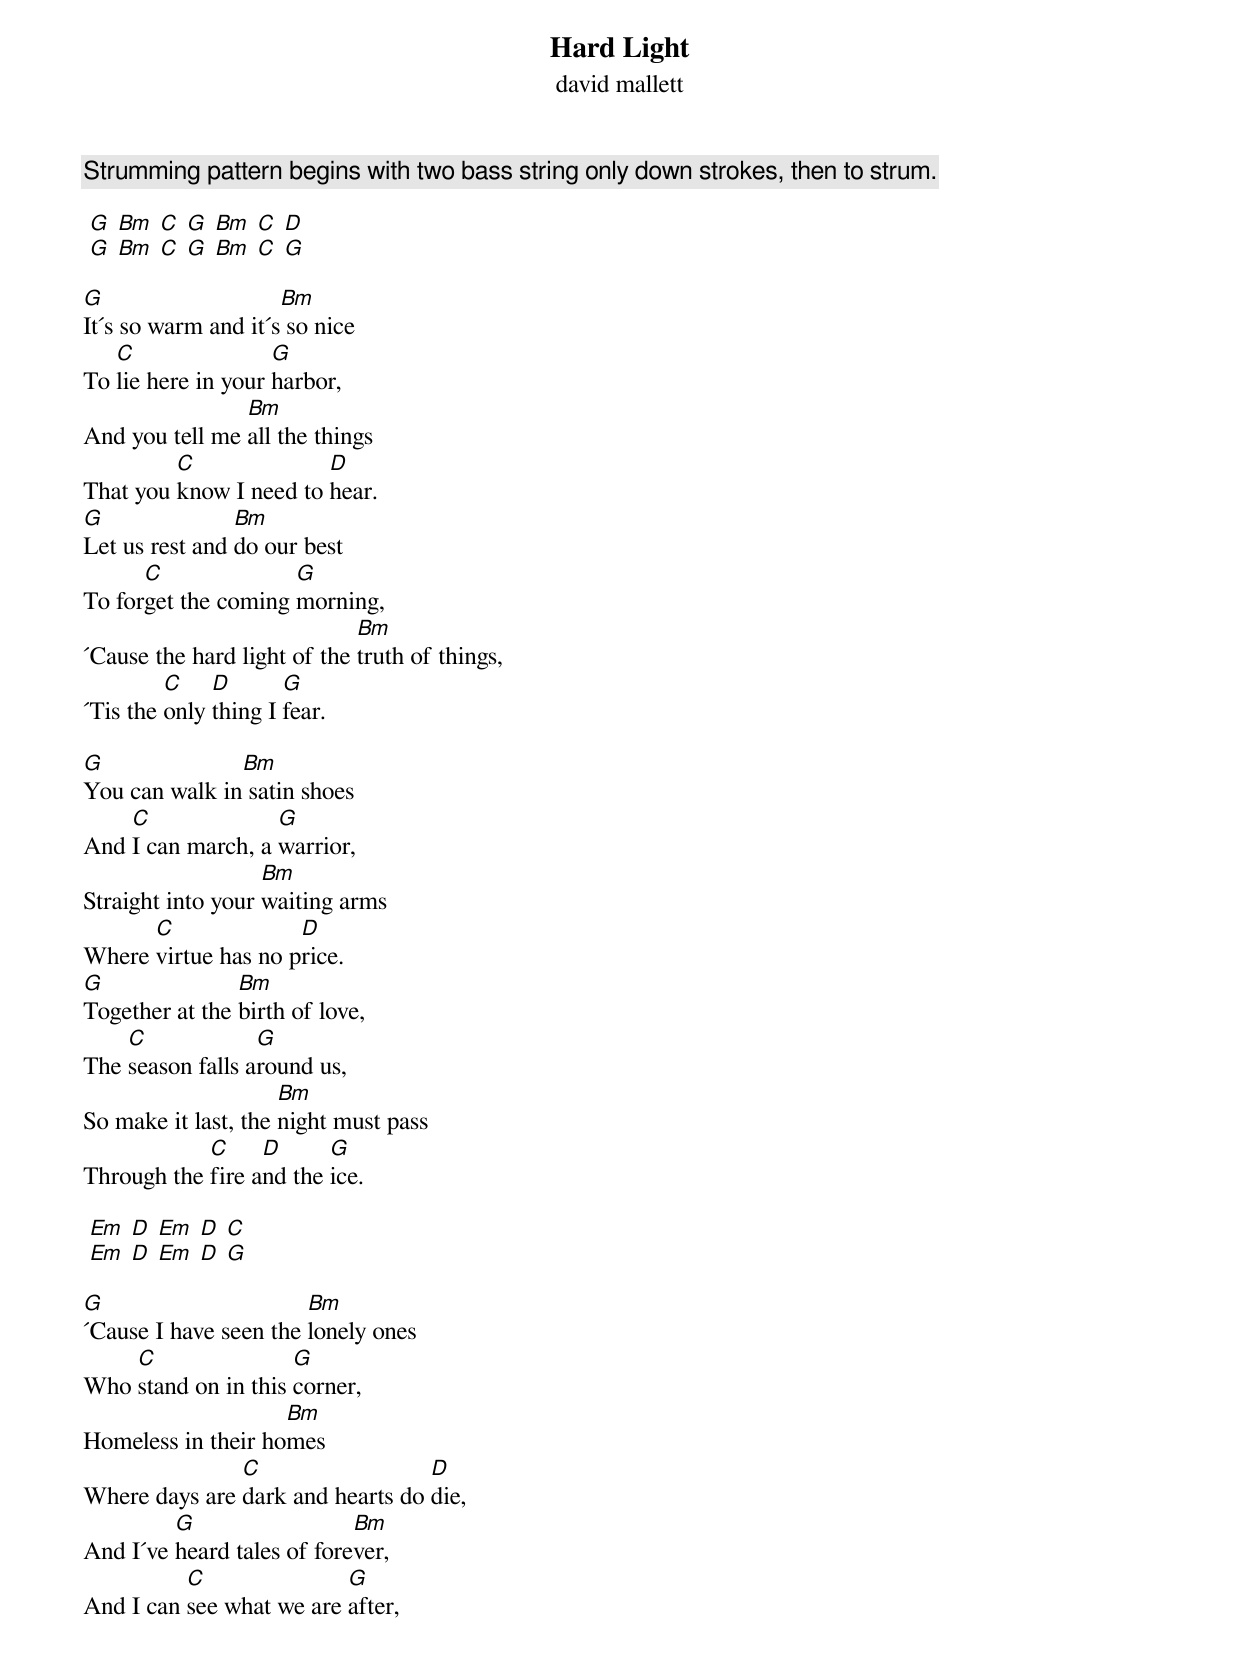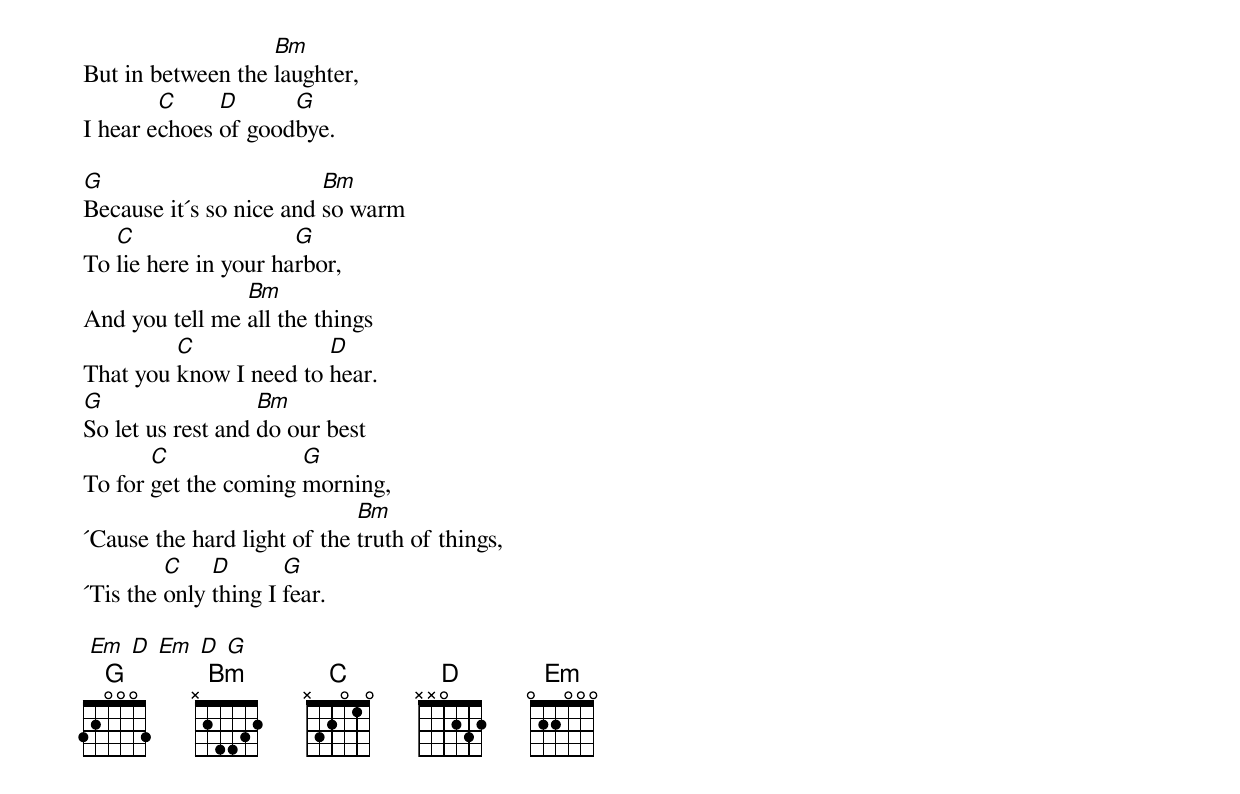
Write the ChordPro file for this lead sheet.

{title: Hard Light}
{subtitle: david mallett}
{c:Strumming pattern begins with two bass string only down strokes, then to strum.}

 [G] [Bm] [C] [G] [Bm] [C] [D]
 [G] [Bm] [C] [G] [Bm] [C] [G]

[G]It´s so warm and it´s[Bm] so nice
To [C]lie here in your [G]harbor,
And you tell me [Bm]all the things
That you [C]know I need to [D]hear.
[G]Let us rest and [Bm]do our best
To for[C]get the coming [G]morning,
´Cause the hard light of the [Bm]truth of things,
´Tis the [C]only [D]thing I [G]fear.

[G]You can walk in[Bm] satin shoes
And [C]I can march, a [G]warrior,
Straight into your [Bm]waiting arms
Where [C]virtue has no p[D]rice.
[G]Together at the [Bm]birth of love,
The [C]season falls a[G]round us,
So make it last, the [Bm]night must pass
Through the [C]fire a[D]nd the [G]ice.

 [Em] [D] [Em] [D] [C]
 [Em] [D] [Em] [D] [G]

[G]´Cause I have seen the [Bm]lonely ones
Who [C]stand on in this [G]corner,
Homeless in their ho[Bm]mes
Where days are [C]dark and hearts do [D]die,
And I´ve [G]heard tales of fore[Bm]ver,
And I can [C]see what we are [G]after,
But in between the [Bm]laughter,
I hear e[C]choes [D]of good[G]bye.

[G]Because it´s so nice and [Bm]so warm
To [C]lie here in your ha[G]rbor,
And you tell me [Bm]all the things
That you [C]know I need to [D]hear.
[G]So let us rest and [Bm]do our best
To for [C]get the coming [G]morning,
´Cause the hard light of the [Bm]truth of things,
´Tis the [C]only [D]thing I [G]fear.

 [Em] [D] [Em] [D] [G]
